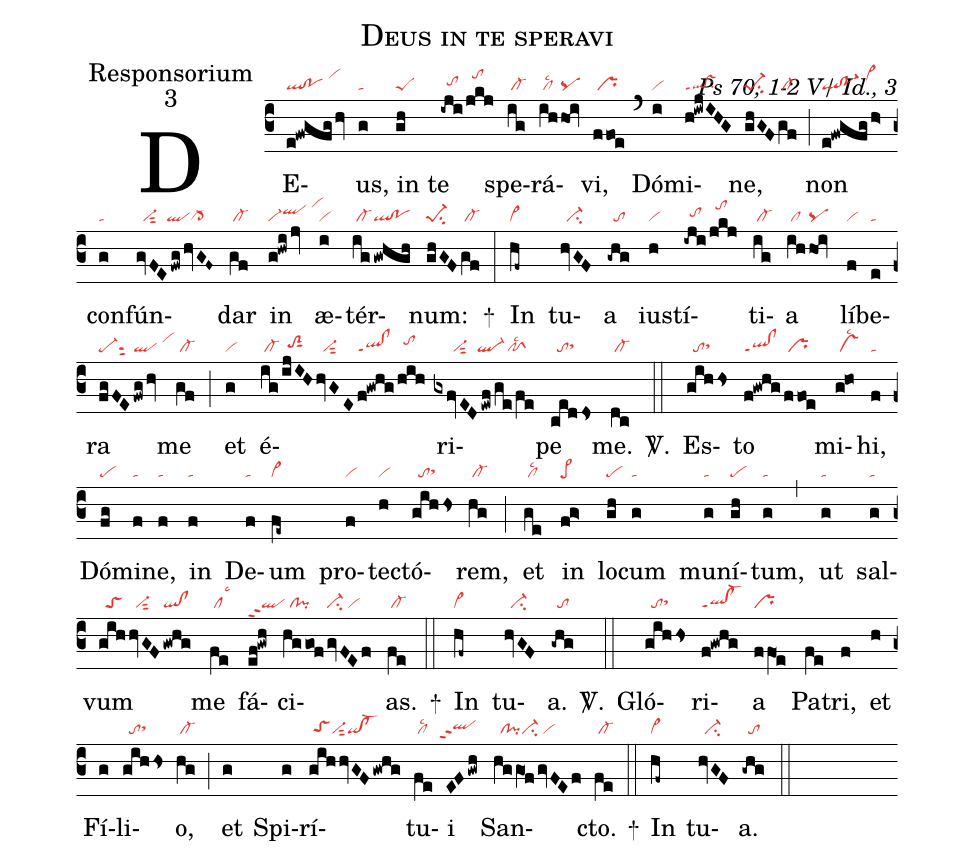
name:Deus in te speravi;
office-part:Responsorium;
mode:3;
commentary:Ps 70, 1-2 V/ Id., 3;
nabc-lines:1;
%%
(c3)
DE(e!fwgfg/hv|ql!po/vihk)us,(g|ta) in(gh|peS) te(-iji|//tohh|/jkj|//tohk) spe(ig|/cl-)rá(ih|/cllsc2|hoi|pq)vi,(ffoe|/pr) (`)
Dó(i|vi)mi(h!iwjIHG|ql!vsppt1su2)ne,(ghGF|pe-1su2|gf|/cl-) (;)
non(e!fwgfg/h>|ql!po-1/vi>hj) con(g|ta)fún(gvFE|//vi-sut2|/fwg|`ql|/hvGF~|//cl->)dar(gf|/cl-) in(g!hwi/jv|vi-qlhi/vihl) æ(i|vi)tér(ig|/cl-|/gwhgh|ql!po)num:(ghGF|pe-1su2|gf|/cl-) +(:)
In(hf~|cl~) tu(hvGF|//ci-)a(-ghg|//to) ius(h|vi)tí(-iji|//tohh|/jkj|//tohk)ti(ig|/cl-)a(ih|/cl|hoi|pq) lí(f|vi)be(e|ta)ra(fgFE|pe-sut2|/fwg/hv|ql/vihj) me(gf|/cl-) (;)
et(g|vi) é(ig|/cl-|/ijIH|//toS2hhsut1|hvGE|//vi-sut2|/f!gwhg|ql!clppt1|/hih|//tohi)ri(gxfvED|//////vi-sut2|/ewf|`ql-|/ge/fe|////pfSlsc2)pe(cedds|//tosthh) me.(dc|/cl-) <sp>V/</sp>.(::)
Es(gihhs|//tosthh)to(f!gwhg|ql!clppt1|/ffoe|/pr) mi(g!ho|/vslsc2)hi,(f|ta) Dó(fg|pe)mi(f|ta)ne,(f|ta) in(f|ta) De(f|ta)um(fe~|cl~) pro(f|vi)tec(h|vi)tó(gihhs|//tosthh)rem,(hg|/cl-) (;)
et(ge|/cllsc2) in(fg>|pe>) lo(gh|pe)cum(g|ta) mu(g|ta)ní(gh|pe)tum,(g|ta) (,)
ut(g|ta) sal(g|ta)vum(gih|//toS|hvGF|//vi-sut2|/gwhg|ql!cl) me(fe|/cllsc3) fá(ef!gwh|qlppt2)ci(hggof|//cl!pi|/gvFEf|vi-su2/vi)as.(fe|/cl-) +(::)
In(hf~|cl~) tu(hvGF|//ci-)a.(-ghg|//to) <sp>V/</sp>.(::)
Gló(gihhs|//tosthh)ri(f!gwhg|ql!cl-ppt1)a(ffO1e|pr) Pa(fe)tri,(f) et(h) Fí(g)li(gihhs|//tosthh)o,(hg|/cl-) (;)
et(g) Spi(g)rí(gihhvGFgwhg|/toShgvi-sut2qi!cl-)tu(fe|/cllsc2)i(EFgwh|``qlhhppt2) San(hg/gO1fgvFEf|//cl!pici-/vi)cto.(fe|/cl-) +(::)
In(hf~|cl~) tu(hvGF|//ci-)a.(-ghg|//to) (::)
